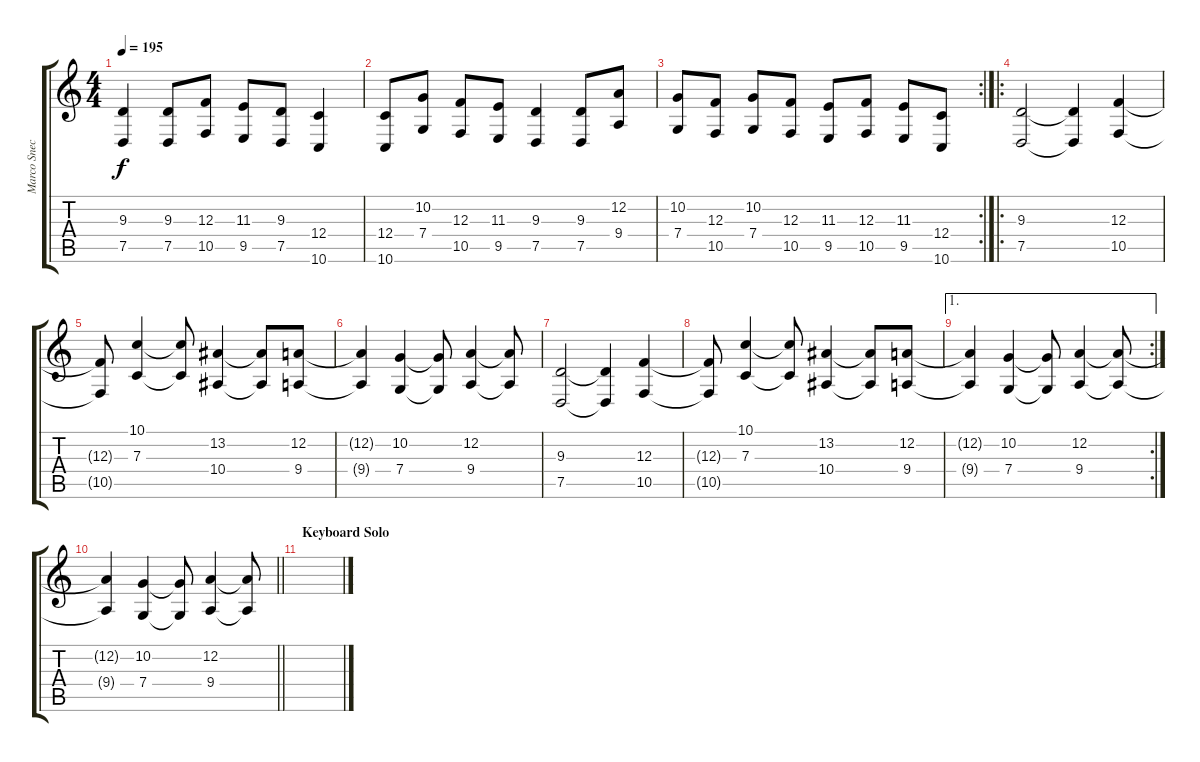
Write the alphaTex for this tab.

\track ("Marco Sneck" "Marco Snec") {instrument stringensemble1}
\staff {score tabs}
\tuning (D4 A3 F3 C3 G2 D2) {hide}
\ts (4 4)
\tempo 195
\clef g2
\ks c
(9.3 7.5).4{dy f} (9.3 7.5).8 (12.3 10.5).8 (11.3 9.5).8 (9.3 7.5).8 (12.4 10.6).4 |
(12.4 10.6).8 (10.2 7.4).8 (12.3 10.5).8 (11.3 9.5).8 (9.3 7.5).4 (9.3 7.5).8 (12.2 9.4).8 |
\rc 2
(10.2 7.4).8 (12.3 10.5).8 (10.2 7.4).8 (12.3 10.5).8 (11.3 9.5).8 (12.3 10.5).8 (11.3 9.5).8 (12.4 10.6).8 |
\ro
(9.3 7.5).2 (9.3{t} 7.5{t}).4 (12.3 10.5).4 |
(12.3{t} 10.5{t}).8 (10.1 7.3).4 (10.1{t} 7.3{t}).8 (13.2 10.4).4 (13.2{t} 10.4{t}).8 (12.2 9.4).8 |
(12.2{t} 9.4{t}).4 (10.2 7.4).4 (10.2{t} 7.4{t}).8 (12.2 9.4).4 (12.2{t} 9.4{t}).8 |
(9.3 7.5).2 (9.3{t} 7.5{t}).4 (12.3 10.5).4 |
(12.3{t} 10.5{t}).8 (10.1 7.3).4 (10.1{t} 7.3{t}).8 (13.2 10.4).4 (13.2{t} 10.4{t}).8 (12.2 9.4).8 |
\ae 1
\rc 2
(12.2{t} 9.4{t}).4 (10.2 7.4).4 (10.2{t} 7.4{t}).8 (12.2 9.4).4 (12.2{t} 9.4{t}).8 |
\barLineRight lightlight
(12.2{t} 9.4{t}).4 (10.2 7.4).4 (10.2{t} 7.4{t}).8 (12.2 9.4).4 (12.2{t} 9.4{t}).8 |
\section ("" "Keyboard Solo")
